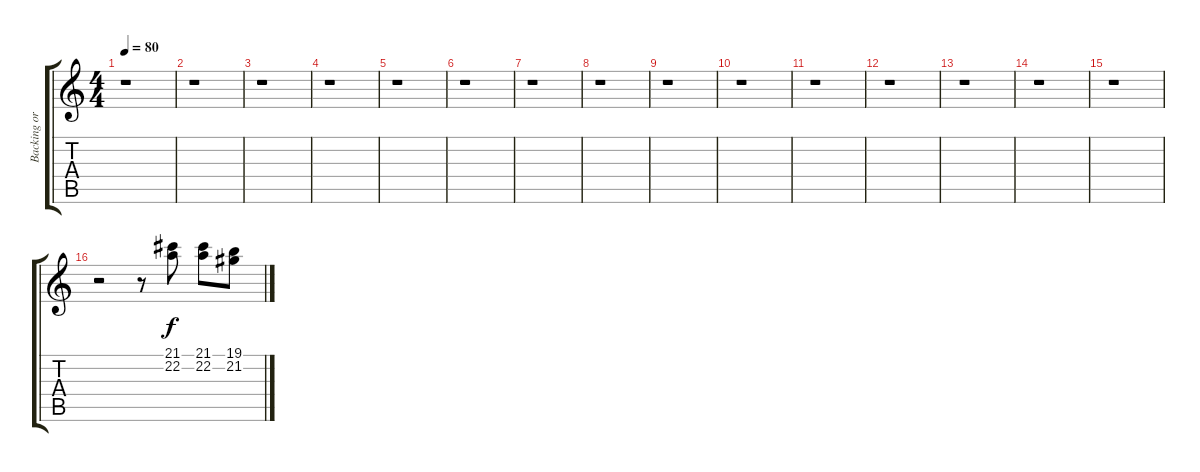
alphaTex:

\track ("Backing orchestra" "Backing or") {instrument orchestrahit}
\staff {score tabs}
\tuning (E4 B3 G3 D3 A2 E2) {hide}
\ts (4 4)
\tempo 80
\clef g2
\ks c
r.1{dy f} |
r.1 |
r.1 |
r.1 |
r.1 |
r.1 |
r.1 |
r.1 |
r.1 |
r.1 |
r.1 |
r.1 |
r.1 |
r.1 |
r.1 |
r.2 r.8 (21.1 22.2).8 (21.1 22.2).8 (19.1 21.2).8
